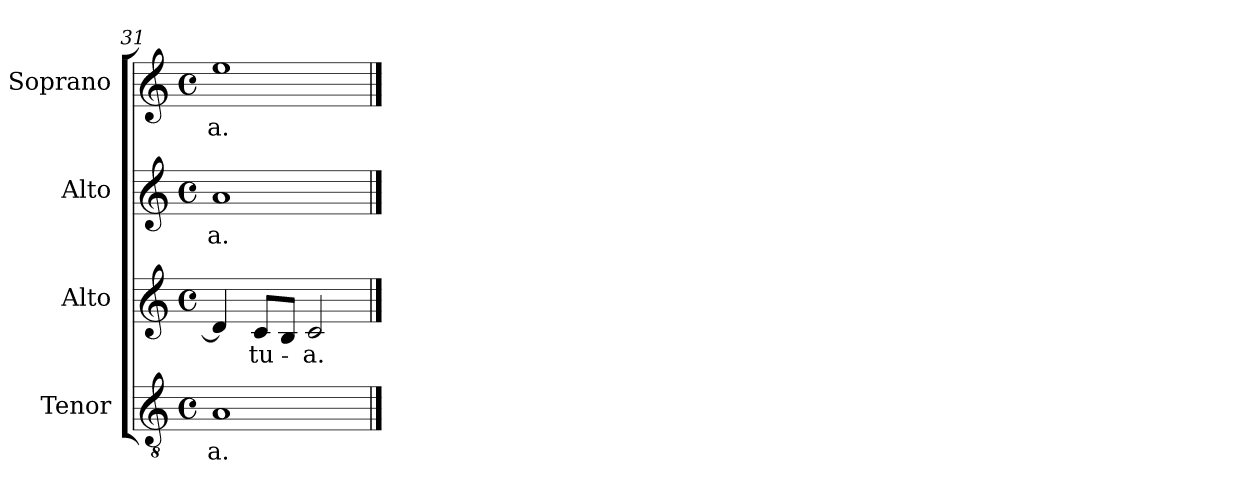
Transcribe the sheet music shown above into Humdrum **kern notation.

**kern	**text	**kern	**text	**kern	**text	**kern	**text
*part4	*part4	*part3	*part3	*part2	*part2	*part1	*part1
*staff4	*staff4	*staff3	*staff3	*staff2	*staff2	*staff1	*staff1
*I"Tenor	*	*I"Alto	*	*I"Alto	*	*I"Soprano	*
*I'T.	*	*I'A.	*	*I'A.	*	*I'S.	*
*clefGv2	*	*clefG2	*	*clefG2	*	*clefG2	*
*ITrd7c12	*	*	*	*	*	*	*
*k[]	*	*k[]	*	*k[]	*	*k[]	*
*C:	*	*C:	*	*C:	*	*C:	*
*M4/4	*	*M4/4	*	*M4/4	*	*M4/4	*
*met(c)	*	*met(c)	*	*met(c)	*	*met(c)	*
=31	=31	=31	=31	=31	=31	=31	=31
!	!LO:LY:b:color=#000000	!	!	!	!	!	!
!	!	!	!	!	!LO:LY:b:color=#000000	!	!
!	!	!	!	!	!	!	!LO:LY:b:color=#000000
1AAi	-a.	4di/]	.	1ai	-a.	1eei	-a.
!	!	!	!LO:LY:b:color=#000000	!	!	!	!
.	.	8ci/L	tu-	.	.	.	.
.	.	8Bi/J	.	.	.	.	.
!	!	!	!LO:LY:b:color=#000000	!	!	!	!
.	.	2ci/	-a.	.	.	.	.
==	==	==	==	==	==	==	==
*-	*-	*-	*-	*-	*-	*-	*-
